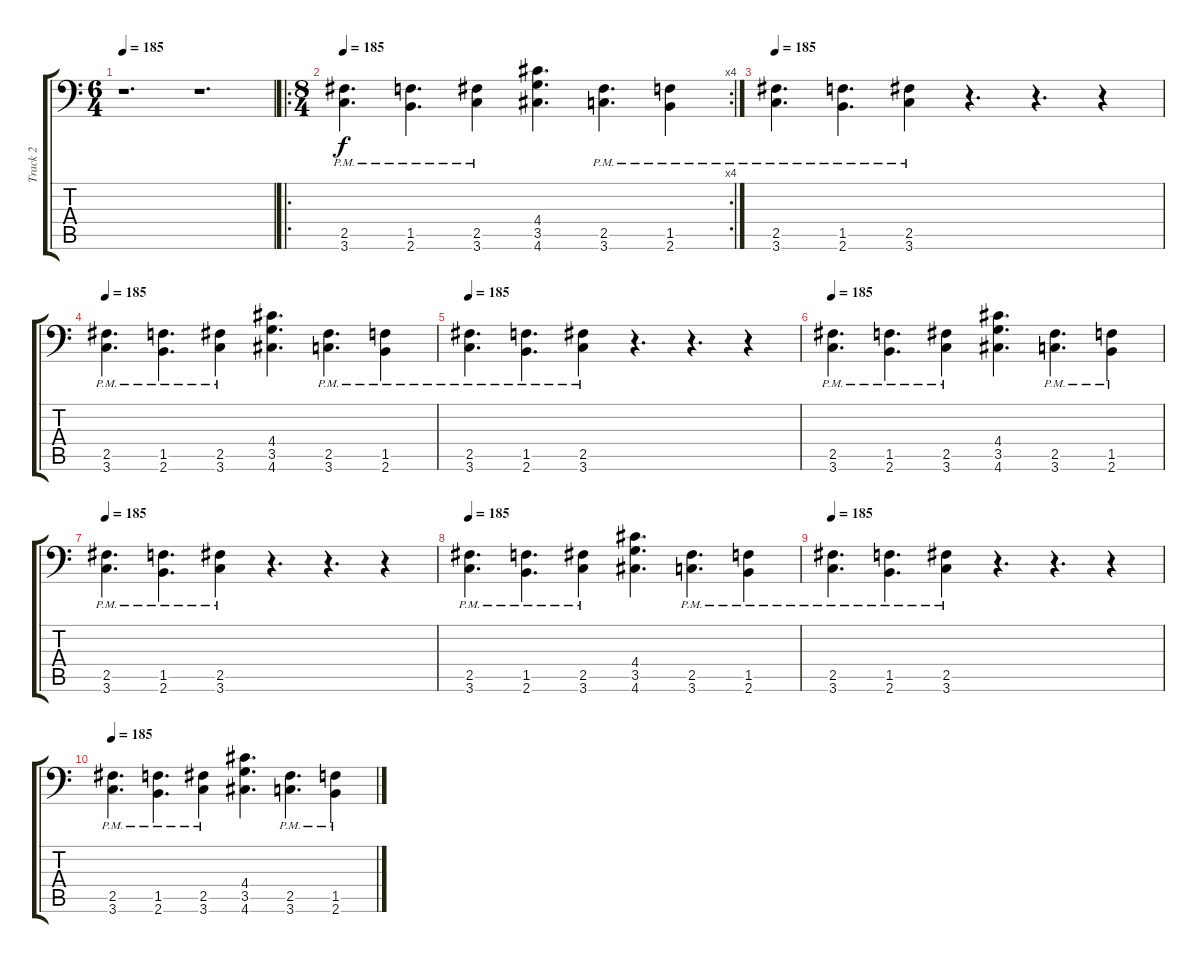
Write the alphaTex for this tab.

\track ("Track 2" "Track 2") {instrument distortionguitar}
\staff {score tabs}
\tuning (B3 Gb3 D3 A2 E2 A1) {hide}
\ts (6 4)
\tempo 185
\clef f4
\ks c
r.1{d dy f} r.1{d} |
\ro
\rc 4
\ts (8 4)
\tempo 185
(2.5{pm} 3.6{pm}).4{d} (1.5{pm} 2.6{pm}).4{d} (2.5{pm} 3.6{pm}).4 (4.4 3.5 4.6).4{d} (2.5{pm} 3.6{pm}).4{d} (1.5{pm} 2.6{pm}).4 |
\tempo 185
(2.5{pm} 3.6{pm}).4{d} (1.5{pm} 2.6{pm}).4{d} (2.5{pm} 3.6{pm}).4 r.4{d} r.4{d} r.4 |
\tempo 185
(2.5{pm} 3.6{pm}).4{d} (1.5{pm} 2.6{pm}).4{d} (2.5{pm} 3.6{pm}).4 (4.4 3.5 4.6).4{d} (2.5{pm} 3.6{pm}).4{d} (1.5{pm} 2.6{pm}).4 |
\tempo 185
(2.5{pm} 3.6{pm}).4{d} (1.5{pm} 2.6{pm}).4{d} (2.5{pm} 3.6{pm}).4 r.4{d} r.4{d} r.4 |
\tempo 185
(2.5{pm} 3.6{pm}).4{d} (1.5{pm} 2.6{pm}).4{d} (2.5{pm} 3.6{pm}).4 (4.4 3.5 4.6).4{d} (2.5{pm} 3.6{pm}).4{d} (1.5{pm} 2.6{pm}).4 |
\tempo 185
(2.5{pm} 3.6{pm}).4{d} (1.5{pm} 2.6{pm}).4{d} (2.5{pm} 3.6{pm}).4 r.4{d} r.4{d} r.4 |
\tempo 185
(2.5{pm} 3.6{pm}).4{d} (1.5{pm} 2.6{pm}).4{d} (2.5{pm} 3.6{pm}).4 (4.4 3.5 4.6).4{d} (2.5{pm} 3.6{pm}).4{d} (1.5{pm} 2.6{pm}).4 |
\tempo 185
(2.5{pm} 3.6{pm}).4{d} (1.5{pm} 2.6{pm}).4{d} (2.5{pm} 3.6{pm}).4 r.4{d} r.4{d} r.4 |
\tempo 185
(2.5{pm} 3.6{pm}).4{d} (1.5{pm} 2.6{pm}).4{d} (2.5{pm} 3.6{pm}).4 (4.4 3.5 4.6).4{d} (2.5{pm} 3.6{pm}).4{d} (1.5{pm} 2.6{pm}).4
